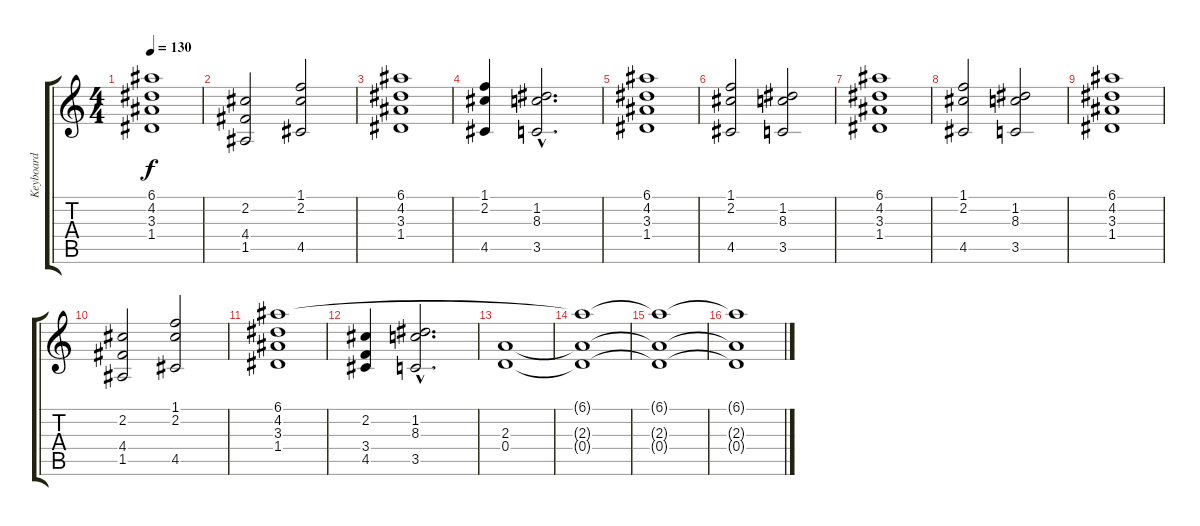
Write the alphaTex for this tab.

\track ("Keyboard" "Keyboard") {instrument rockorgan}
\staff {score tabs}
\tuning (E5 B4 G4 D4 A3 E3) {hide}
\ts (4 4)
\tempo 130
\clef g2
\ks c
(6.1 4.2 3.3 1.4).1{dy f} |
(2.2 4.4 1.5).2 (1.1 2.2 4.5).2 |
(6.1 4.2 3.3 1.4).1 |
(1.1 2.2 4.5).4 (1.2{hac} 8.3{hac} 3.5{hac}).2{d} |
(6.1 4.2 3.3 1.4).1 |
(1.1 2.2 4.5).2 (1.2 8.3 3.5).2 |
(6.1 4.2 3.3 1.4).1 |
(1.1 2.2 4.5).2 (1.2 8.3 3.5).2 |
(6.1 4.2 3.3 1.4).1 |
(2.2 4.4 1.5).2 (1.1 2.2 4.5).2 |
(6.1 4.2 3.3 1.4).1 |
(2.2 3.4 4.5).4 (1.2{hac} 8.3{hac} 3.5{hac}).2{d} |
(2.3 0.4).1{volume 0} |
(6.1{t} 2.3{t} 0.4{t}).1 |
(6.1{t} 2.3{t} 0.4{t}).1 |
(6.1{t} 2.3{t} 0.4{t}).1
